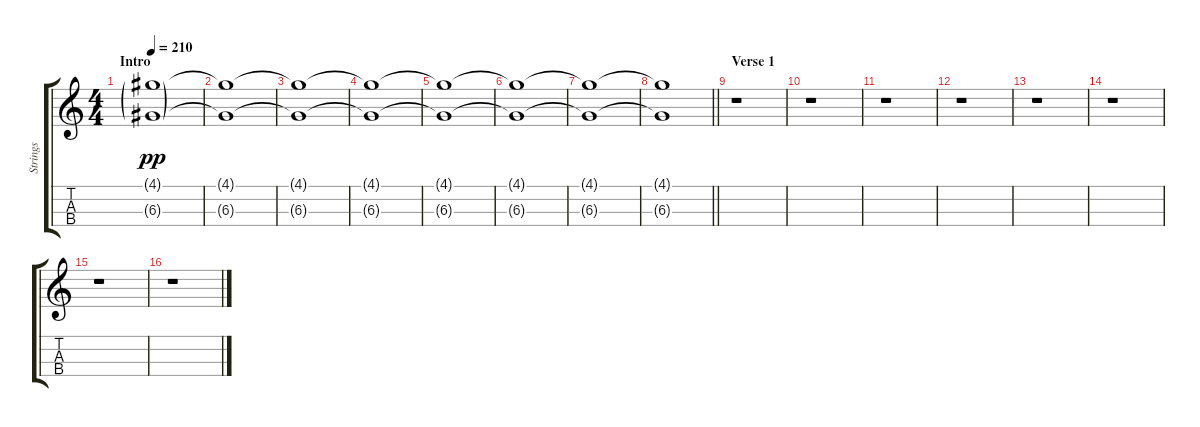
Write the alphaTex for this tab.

\track ("Strings" "Strings") {instrument violin}
\staff {score tabs}
\tuning (E5 A4 D4 D3) {hide}
\ts (4 4)
\section ("" "Intro")
\tempo 210
\clef g2
\ks c
(4.1{g} 6.3{g}).1{dy pp instrument violin} |
(4.1{t} 6.3{t}).1 |
(4.1{t} 6.3{t}).1 |
(4.1{t} 6.3{t}).1 |
(4.1{t} 6.3{t}).1 |
(4.1{t} 6.3{t}).1 |
(4.1{t} 6.3{t}).1 |
\barLineRight lightlight
(4.1{t} 6.3{t}).1 |
\section ("" "Verse 1")
r.1 |
r.1 |
r.1 |
r.1 |
r.1 |
r.1 |
r.1 |
r.1
